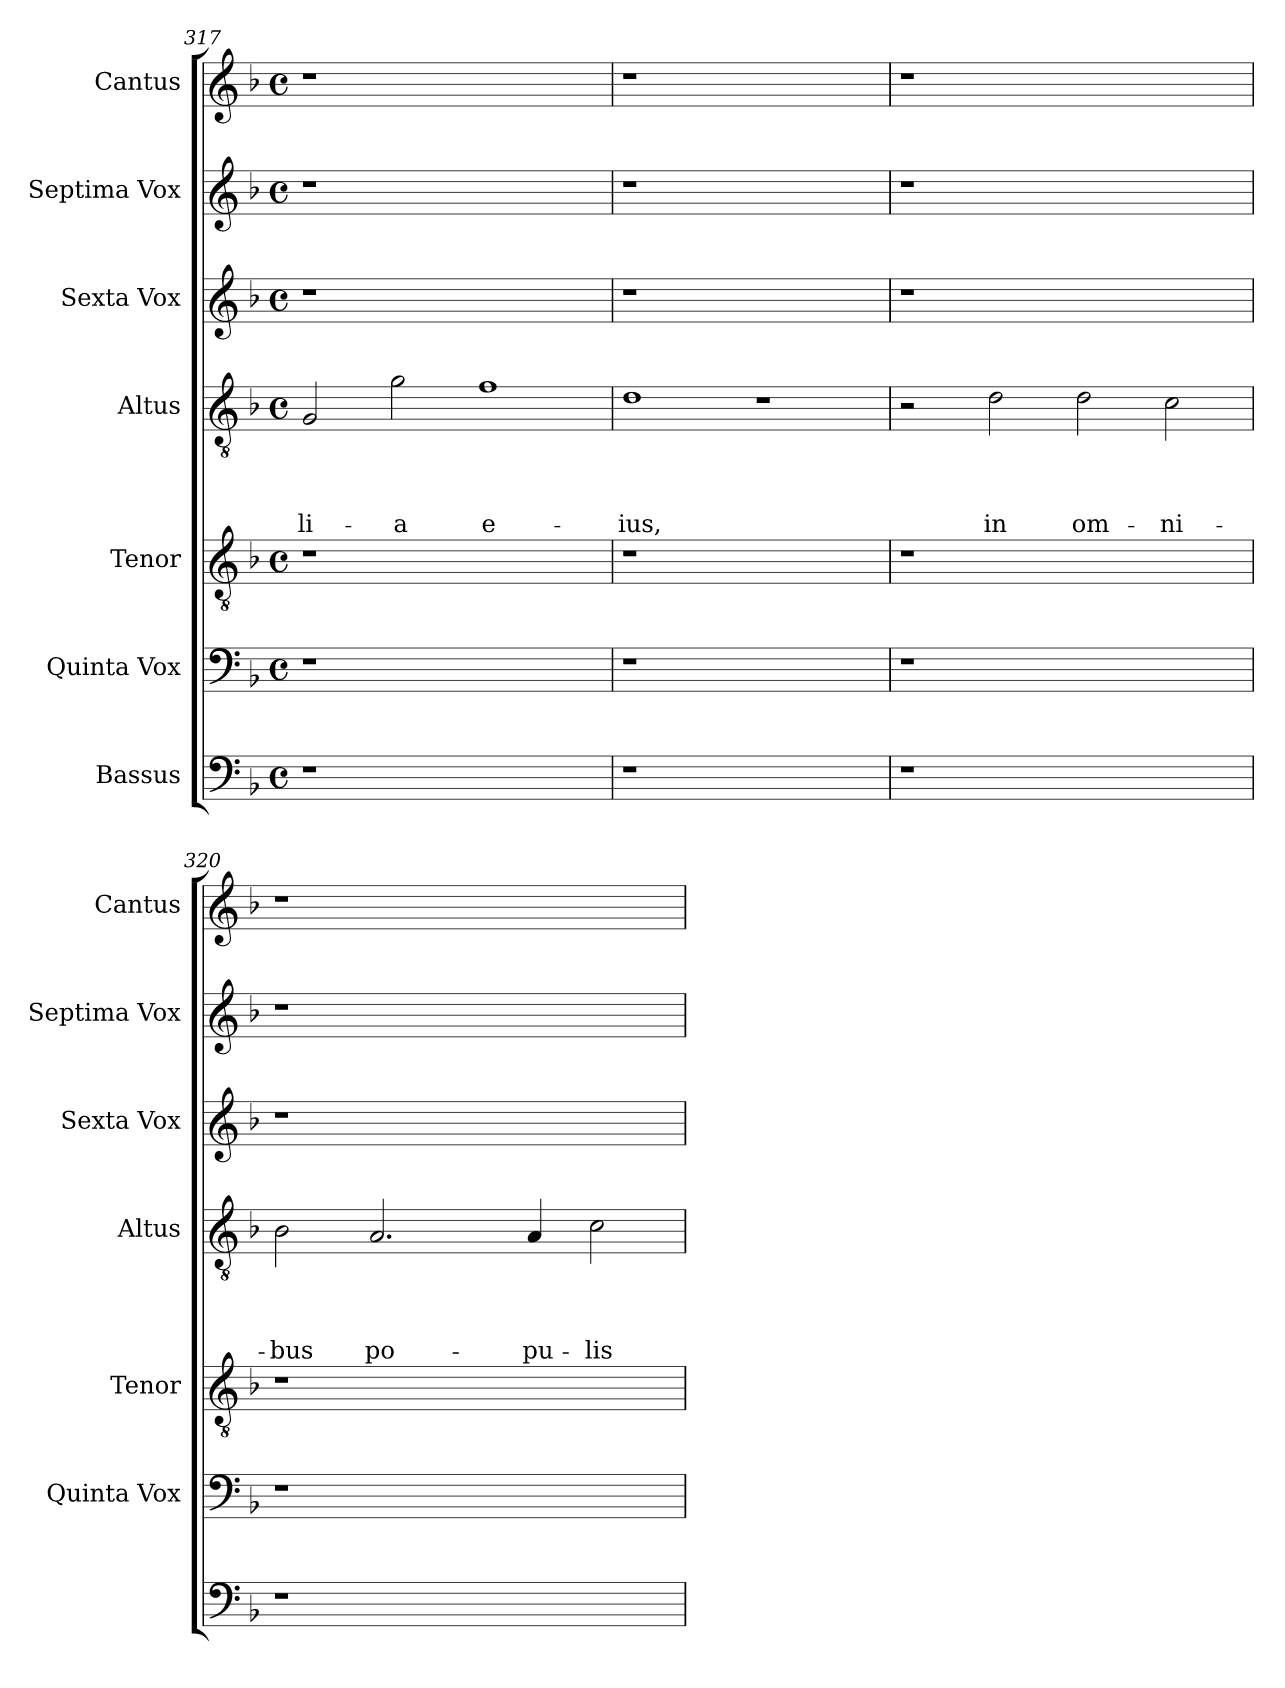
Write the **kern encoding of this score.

**kern	**kern	**kern	**kern	**text	**text	**text	**text	**kern	**kern	**kern
*part7	*part6	*part5	*part4	*part4	*part4	*part4	*part4	*part3	*part2	*part1
*staff7	*staff6	*staff5	*staff4	*staff4	*staff4	*staff4	*staff4	*staff3	*staff2	*staff1
*I"Bassus	*I"Quinta Vox	*I"Tenor	*I"Altus	*	*	*	*	*I"Sexta Vox	*I"Septima Vox	*I"Cantus
*	*I'Quinta Vox	*I'Tenor	*I'Altus	*	*	*	*	*I'Sexta Vox	*I'Septima Vox	*I'Cantus
*clefF4	*clefF4	*clefGv2	*clefGv2	*	*	*	*	*clefG2	*clefG2	*clefG2
*k[b-]	*k[b-]	*k[b-]	*k[b-]	*	*	*	*	*k[b-]	*k[b-]	*k[b-]
*F:	*F:	*F:	*F:	*	*	*	*	*F:	*F:	*F:
*M4/4	*M4/4	*M4/4	*M4/4	*	*	*	*	*M4/4	*M4/4	*M4/4
*met(c)	*met(c)	*met(c)	*met(c)	*	*	*	*	*met(c)	*met(c)	*met(c)
=317	=317	=317	=317	=317	=317	=317	=317	=317	=317	=317
!	!	!	!	!	!	!	!LO:LY:b	!	!	!
1r	1r	1r	2G/	.	.	.	-li-	1r	1r	1r
!	!	!	!	!	!	!	!LO:LY:b	!	!	!
.	.	.	2g\	.	.	.	-a	.	.	.
!	!	!	!	!	!	!	!LO:LY:b	!	!	!
1ryy	1ryy	1ryy	1f	.	.	.	e-	1ryy	1ryy	1ryy
!!LO:LB:g=z
=318	=318	=318	=318	=318	=318	=318	=318	=318	=318	=318
!	!	!	!	!	!	!	!LO:LY:b	!	!	!
1r	1r	1r	1d	.	.	.	-ius,	1r	1r	1r
1ryy	1ryy	1ryy	1r	.	.	.	.	1ryy	1ryy	1ryy
=319	=319	=319	=319	=319	=319	=319	=319	=319	=319	=319
1r	1r	1r	2r	.	.	.	.	1r	1r	1r
!	!	!	!	!	!	!	!LO:LY:b	!	!	!
.	.	.	2d\	.	.	.	in	.	.	.
!	!	!	!	!	!	!	!LO:LY:b	!	!	!
1ryy	1ryy	1ryy	2d\	.	.	.	om-	1ryy	1ryy	1ryy
!	!	!	!	!	!	!	!LO:LY:b	!	!	!
.	.	.	2c\	.	.	.	-ni-	.	.	.
=320	=320	=320	=320	=320	=320	=320	=320	=320	=320	=320
!	!	!	!	!	!	!	!LO:LY:b	!	!	!
1r	1r	1r	2B-\	.	.	.	-bus	1r	1r	1r
!	!	!	!	!	!	!	!LO:LY:b	!	!	!
.	.	.	2.A/	.	.	.	po-	.	.	.
1ryy	1ryy	1ryy	.	.	.	.	.	1ryy	1ryy	1ryy
!	!	!	!	!	!	!	!LO:LY:b	!	!	!
.	.	.	4A/	.	.	.	-pu-	.	.	.
!	!	!	!	!	!	!	!LO:LY:b	!	!	!
.	.	.	2c\	.	.	.	-lis	.	.	.
=	=	=	=	=	=	=	=	=	=	=
*-	*-	*-	*-	*-	*-	*-	*-	*-	*-	*-
